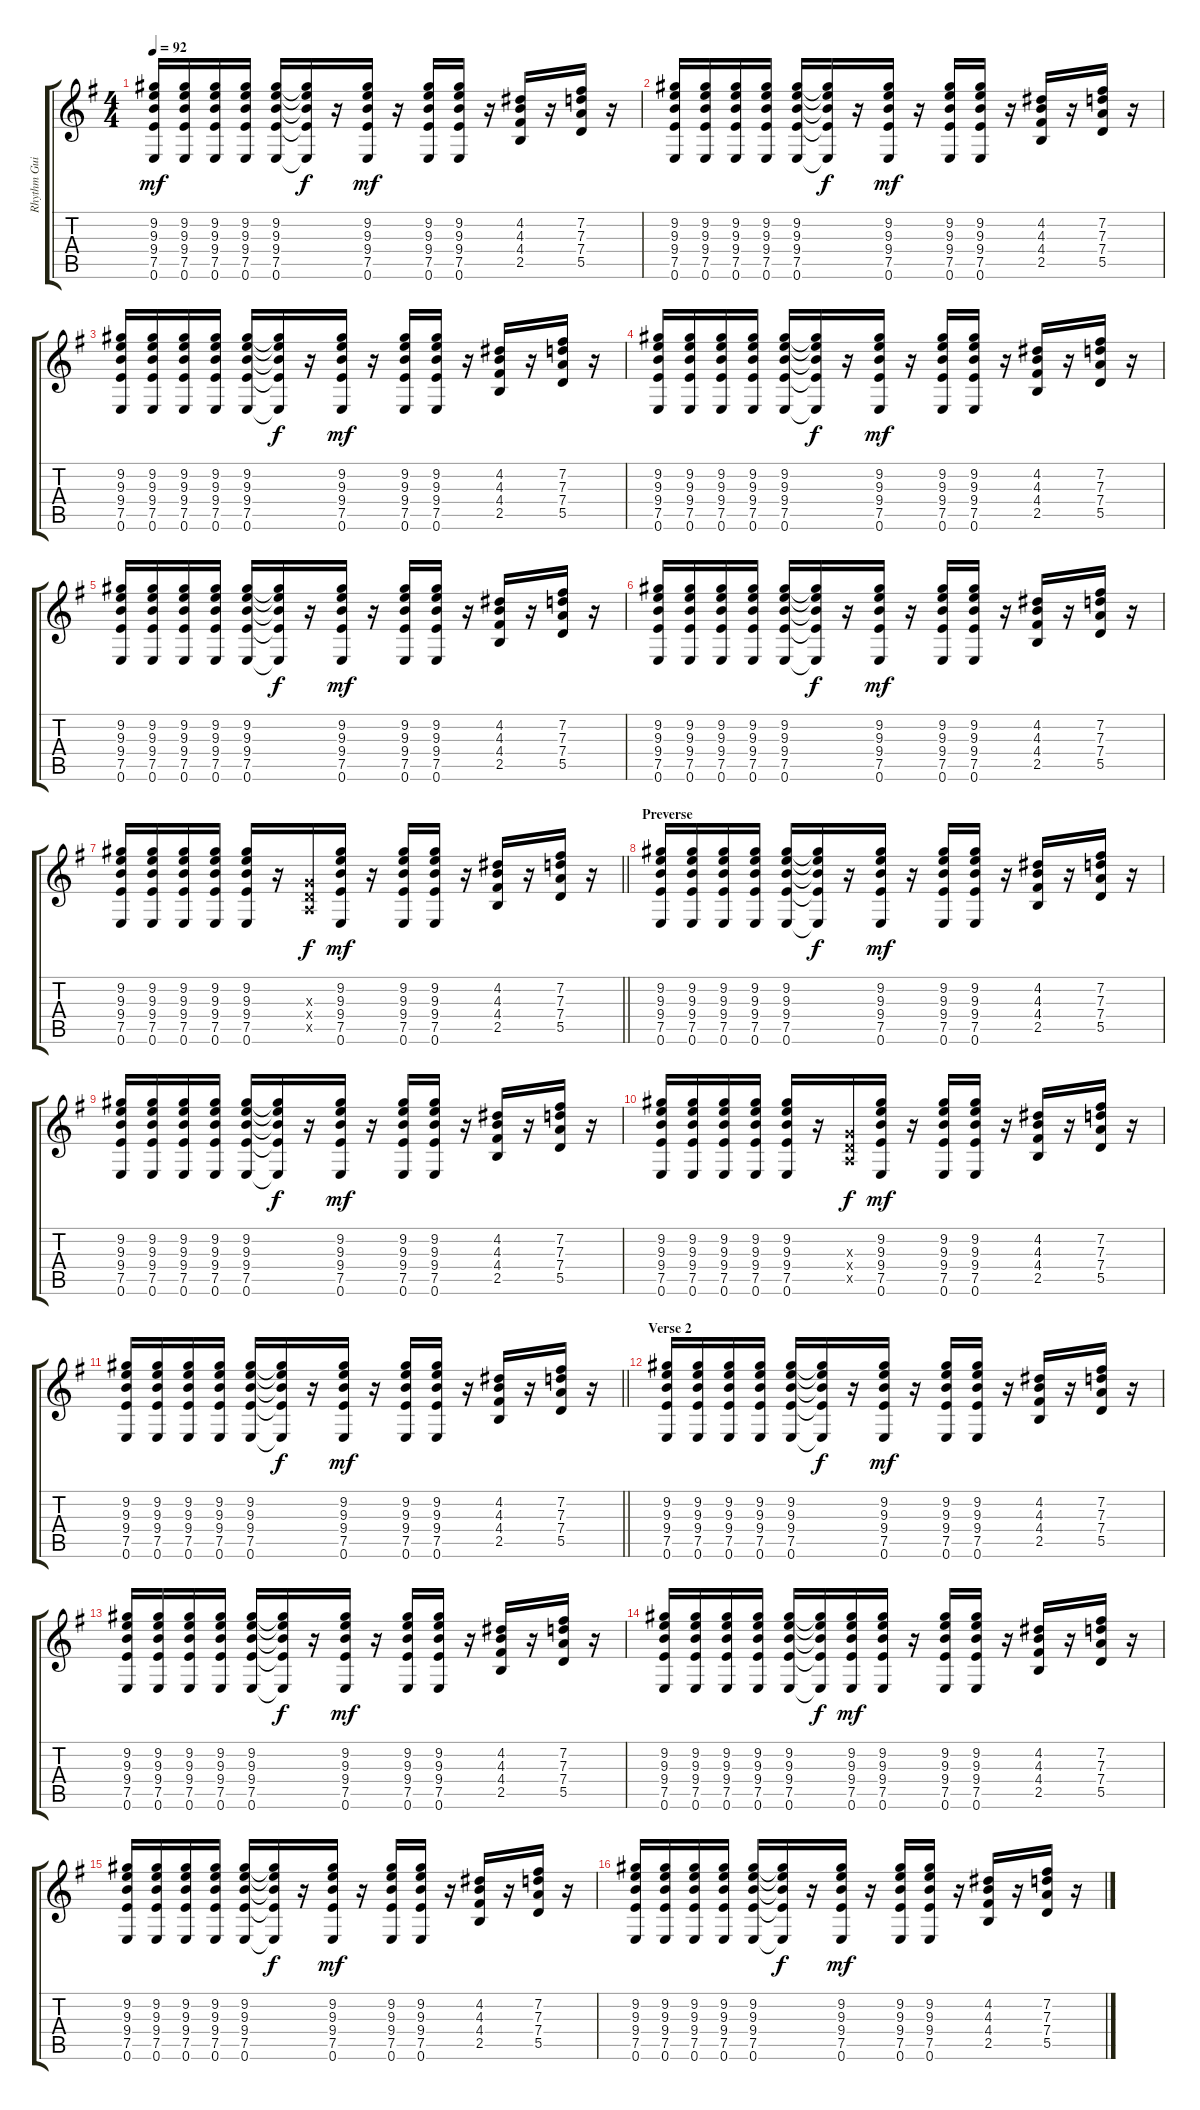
\track ("Rhythm Guitar 2" "Rhythm Gui") {instrument overdrivenguitar}
\staff {score tabs}
\tuning (E4 B3 G3 D3 A2 E2) {hide}
\ts (4 4)
\tempo 92
\clef g2
\ks g
(9.2 9.3 9.4 7.5 0.6).16{dy mf} (9.2 9.3 9.4 7.5 0.6).16 (9.2 9.3 9.4 7.5 0.6).16 (9.2 9.3 9.4 7.5 0.6).16 (9.2 9.3 9.4 7.5 0.6).16 (9.2{t} 9.3{t} 9.4{t} 7.5{t} 0.6{t}).16{dy f} r.16 (9.2 9.3 9.4 7.5 0.6).16{dy mf} r.16 (9.2 9.3 9.4 7.5 0.6).16 (9.2 9.3 9.4 7.5 0.6).16 r.16 (4.2 4.3 4.4 2.5).16 r.16 (7.2 7.3 7.4 5.5).16 r.16 |
(9.2 9.3 9.4 7.5 0.6).16 (9.2 9.3 9.4 7.5 0.6).16 (9.2 9.3 9.4 7.5 0.6).16 (9.2 9.3 9.4 7.5 0.6).16 (9.2 9.3 9.4 7.5 0.6).16 (9.2{t} 9.3{t} 9.4{t} 7.5{t} 0.6{t}).16{dy f} r.16 (9.2 9.3 9.4 7.5 0.6).16{dy mf} r.16 (9.2 9.3 9.4 7.5 0.6).16 (9.2 9.3 9.4 7.5 0.6).16 r.16 (4.2 4.3 4.4 2.5).16 r.16 (7.2 7.3 7.4 5.5).16 r.16 |
(9.2 9.3 9.4 7.5 0.6).16 (9.2 9.3 9.4 7.5 0.6).16 (9.2 9.3 9.4 7.5 0.6).16 (9.2 9.3 9.4 7.5 0.6).16 (9.2 9.3 9.4 7.5 0.6).16 (9.2{t} 9.3{t} 9.4{t} 7.5{t} 0.6{t}).16{dy f} r.16 (9.2 9.3 9.4 7.5 0.6).16{dy mf} r.16 (9.2 9.3 9.4 7.5 0.6).16 (9.2 9.3 9.4 7.5 0.6).16 r.16 (4.2 4.3 4.4 2.5).16 r.16 (7.2 7.3 7.4 5.5).16 r.16 |
(9.2 9.3 9.4 7.5 0.6).16 (9.2 9.3 9.4 7.5 0.6).16 (9.2 9.3 9.4 7.5 0.6).16 (9.2 9.3 9.4 7.5 0.6).16 (9.2 9.3 9.4 7.5 0.6).16 (9.2{t} 9.3{t} 9.4{t} 7.5{t} 0.6{t}).16{dy f} r.16 (9.2 9.3 9.4 7.5 0.6).16{dy mf} r.16 (9.2 9.3 9.4 7.5 0.6).16 (9.2 9.3 9.4 7.5 0.6).16 r.16 (4.2 4.3 4.4 2.5).16 r.16 (7.2 7.3 7.4 5.5).16 r.16 |
(9.2 9.3 9.4 7.5 0.6).16 (9.2 9.3 9.4 7.5 0.6).16 (9.2 9.3 9.4 7.5 0.6).16 (9.2 9.3 9.4 7.5 0.6).16 (9.2 9.3 9.4 7.5 0.6).16 (9.2{t} 9.3{t} 9.4{t} 7.5{t} 0.6{t}).16{dy f} r.16 (9.2 9.3 9.4 7.5 0.6).16{dy mf} r.16 (9.2 9.3 9.4 7.5 0.6).16 (9.2 9.3 9.4 7.5 0.6).16 r.16 (4.2 4.3 4.4 2.5).16 r.16 (7.2 7.3 7.4 5.5).16 r.16 |
(9.2 9.3 9.4 7.5 0.6).16 (9.2 9.3 9.4 7.5 0.6).16 (9.2 9.3 9.4 7.5 0.6).16 (9.2 9.3 9.4 7.5 0.6).16 (9.2 9.3 9.4 7.5 0.6).16 (9.2{t} 9.3{t} 9.4{t} 7.5{t} 0.6{t}).16{dy f} r.16 (9.2 9.3 9.4 7.5 0.6).16{dy mf} r.16 (9.2 9.3 9.4 7.5 0.6).16 (9.2 9.3 9.4 7.5 0.6).16 r.16 (4.2 4.3 4.4 2.5).16 r.16 (7.2 7.3 7.4 5.5).16 r.16 |
\barLineRight lightlight
(9.2 9.3 9.4 7.5 0.6).16 (9.2 9.3 9.4 7.5 0.6).16 (9.2 9.3 9.4 7.5 0.6).16 (9.2 9.3 9.4 7.5 0.6).16 (9.2 9.3 9.4 7.5 0.6).16 r.16 (0.3{x} 0.4{x} 0.5{x}).16{dy f} (9.2 9.3 9.4 7.5 0.6).16{dy mf} r.16 (9.2 9.3 9.4 7.5 0.6).16 (9.2 9.3 9.4 7.5 0.6).16 r.16 (4.2 4.3 4.4 2.5).16 r.16 (7.2 7.3 7.4 5.5).16 r.16 |
\section ("" "Preverse")
(9.2 9.3 9.4 7.5 0.6).16 (9.2 9.3 9.4 7.5 0.6).16 (9.2 9.3 9.4 7.5 0.6).16 (9.2 9.3 9.4 7.5 0.6).16 (9.2 9.3 9.4 7.5 0.6).16 (9.2{t} 9.3{t} 9.4{t} 7.5{t} 0.6{t}).16{dy f} r.16 (9.2 9.3 9.4 7.5 0.6).16{dy mf} r.16 (9.2 9.3 9.4 7.5 0.6).16 (9.2 9.3 9.4 7.5 0.6).16 r.16 (4.2 4.3 4.4 2.5).16 r.16 (7.2 7.3 7.4 5.5).16 r.16 |
(9.2 9.3 9.4 7.5 0.6).16 (9.2 9.3 9.4 7.5 0.6).16 (9.2 9.3 9.4 7.5 0.6).16 (9.2 9.3 9.4 7.5 0.6).16 (9.2 9.3 9.4 7.5 0.6).16 (9.2{t} 9.3{t} 9.4{t} 7.5{t} 0.6{t}).16{dy f} r.16 (9.2 9.3 9.4 7.5 0.6).16{dy mf} r.16 (9.2 9.3 9.4 7.5 0.6).16 (9.2 9.3 9.4 7.5 0.6).16 r.16 (4.2 4.3 4.4 2.5).16 r.16 (7.2 7.3 7.4 5.5).16 r.16 |
(9.2 9.3 9.4 7.5 0.6).16 (9.2 9.3 9.4 7.5 0.6).16 (9.2 9.3 9.4 7.5 0.6).16 (9.2 9.3 9.4 7.5 0.6).16 (9.2 9.3 9.4 7.5 0.6).16 r.16 (0.3{x} 0.4{x} 0.5{x}).16{dy f} (9.2 9.3 9.4 7.5 0.6).16{dy mf} r.16 (9.2 9.3 9.4 7.5 0.6).16 (9.2 9.3 9.4 7.5 0.6).16 r.16 (4.2 4.3 4.4 2.5).16 r.16 (7.2 7.3 7.4 5.5).16 r.16 |
\barLineRight lightlight
(9.2 9.3 9.4 7.5 0.6).16 (9.2 9.3 9.4 7.5 0.6).16 (9.2 9.3 9.4 7.5 0.6).16 (9.2 9.3 9.4 7.5 0.6).16 (9.2 9.3 9.4 7.5 0.6).16 (9.2{t} 9.3{t} 9.4{t} 7.5{t} 0.6{t}).16{dy f} r.16 (9.2 9.3 9.4 7.5 0.6).16{dy mf} r.16 (9.2 9.3 9.4 7.5 0.6).16 (9.2 9.3 9.4 7.5 0.6).16 r.16 (4.2 4.3 4.4 2.5).16 r.16 (7.2 7.3 7.4 5.5).16 r.16 |
\section ("" "Verse 2")
(9.2 9.3 9.4 7.5 0.6).16 (9.2 9.3 9.4 7.5 0.6).16 (9.2 9.3 9.4 7.5 0.6).16 (9.2 9.3 9.4 7.5 0.6).16 (9.2 9.3 9.4 7.5 0.6).16 (9.2{t} 9.3{t} 9.4{t} 7.5{t} 0.6{t}).16{dy f} r.16 (9.2 9.3 9.4 7.5 0.6).16{dy mf} r.16 (9.2 9.3 9.4 7.5 0.6).16 (9.2 9.3 9.4 7.5 0.6).16 r.16 (4.2 4.3 4.4 2.5).16 r.16 (7.2 7.3 7.4 5.5).16 r.16 |
(9.2 9.3 9.4 7.5 0.6).16 (9.2 9.3 9.4 7.5 0.6).16 (9.2 9.3 9.4 7.5 0.6).16 (9.2 9.3 9.4 7.5 0.6).16 (9.2 9.3 9.4 7.5 0.6).16 (9.2{t} 9.3{t} 9.4{t} 7.5{t} 0.6{t}).16{dy f} r.16 (9.2 9.3 9.4 7.5 0.6).16{dy mf} r.16 (9.2 9.3 9.4 7.5 0.6).16 (9.2 9.3 9.4 7.5 0.6).16 r.16 (4.2 4.3 4.4 2.5).16 r.16 (7.2 7.3 7.4 5.5).16 r.16 |
(9.2 9.3 9.4 7.5 0.6).16 (9.2 9.3 9.4 7.5 0.6).16 (9.2 9.3 9.4 7.5 0.6).16 (9.2 9.3 9.4 7.5 0.6).16 (9.2 9.3 9.4 7.5 0.6).16 (9.2{t} 9.3{t} 9.4{t} 7.5{t} 0.6{t}).16{dy f} (9.2 9.3 9.4 7.5 0.6).16{dy mf} (9.2 9.3 9.4 7.5 0.6).16 r.16 (9.2 9.3 9.4 7.5 0.6).16 (9.2 9.3 9.4 7.5 0.6).16 r.16 (4.2 4.3 4.4 2.5).16 r.16 (7.2 7.3 7.4 5.5).16 r.16 |
(9.2 9.3 9.4 7.5 0.6).16 (9.2 9.3 9.4 7.5 0.6).16 (9.2 9.3 9.4 7.5 0.6).16 (9.2 9.3 9.4 7.5 0.6).16 (9.2 9.3 9.4 7.5 0.6).16 (9.2{t} 9.3{t} 9.4{t} 7.5{t} 0.6{t}).16{dy f} r.16 (9.2 9.3 9.4 7.5 0.6).16{dy mf} r.16 (9.2 9.3 9.4 7.5 0.6).16 (9.2 9.3 9.4 7.5 0.6).16 r.16 (4.2 4.3 4.4 2.5).16 r.16 (7.2 7.3 7.4 5.5).16 r.16 |
(9.2 9.3 9.4 7.5 0.6).16 (9.2 9.3 9.4 7.5 0.6).16 (9.2 9.3 9.4 7.5 0.6).16 (9.2 9.3 9.4 7.5 0.6).16 (9.2 9.3 9.4 7.5 0.6).16 (9.2{t} 9.3{t} 9.4{t} 7.5{t} 0.6{t}).16{dy f} r.16 (9.2 9.3 9.4 7.5 0.6).16{dy mf} r.16 (9.2 9.3 9.4 7.5 0.6).16 (9.2 9.3 9.4 7.5 0.6).16 r.16 (4.2 4.3 4.4 2.5).16 r.16 (7.2 7.3 7.4 5.5).16 r.16
